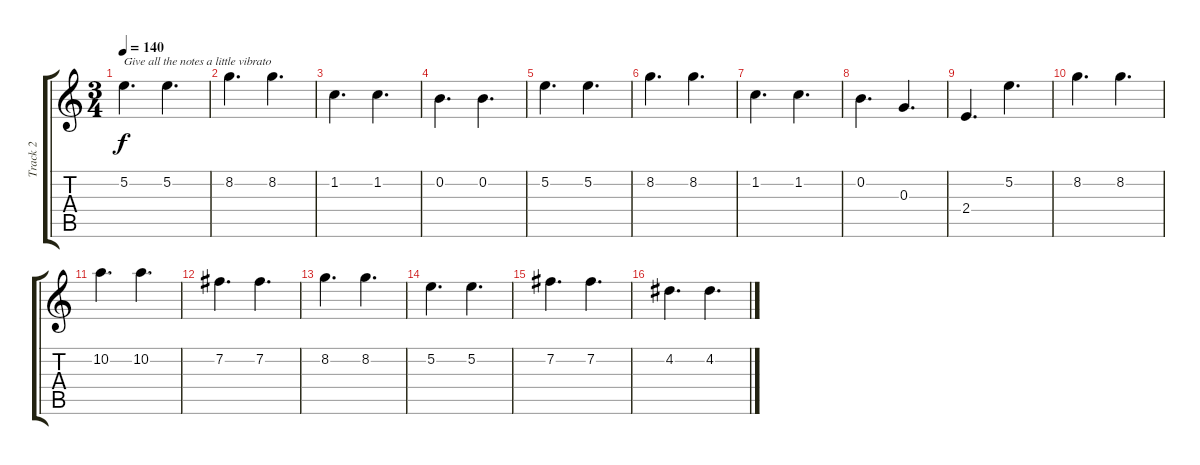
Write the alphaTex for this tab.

\track ("Track 2" "Track 2") {instrument acousticguitarsteel}
\staff {score tabs}
\tuning (E4 B3 G3 D3 A2 E2) {hide}
\ts (3 4)
\tempo 140
\clef g2
\ks c
5.2.4{d txt "Give all the notes a little vibrato" dy f} 5.2.4{d} |
8.2.4{d} 8.2.4{d} |
1.2.4{d} 1.2.4{d} |
0.2.4{d} 0.2.4{d} |
5.2.4{d} 5.2.4{d} |
8.2.4{d} 8.2.4{d} |
1.2.4{d} 1.2.4{d} |
0.2.4{d} 0.3.4{d} |
2.4.4{d} 5.2.4{d} |
8.2.4{d} 8.2.4{d} |
10.2.4{d} 10.2.4{d} |
7.2.4{d} 7.2.4{d} |
8.2.4{d} 8.2.4{d} |
5.2.4{d} 5.2.4{d} |
7.2.4{d} 7.2.4{d} |
4.2.4{d} 4.2.4{d}
